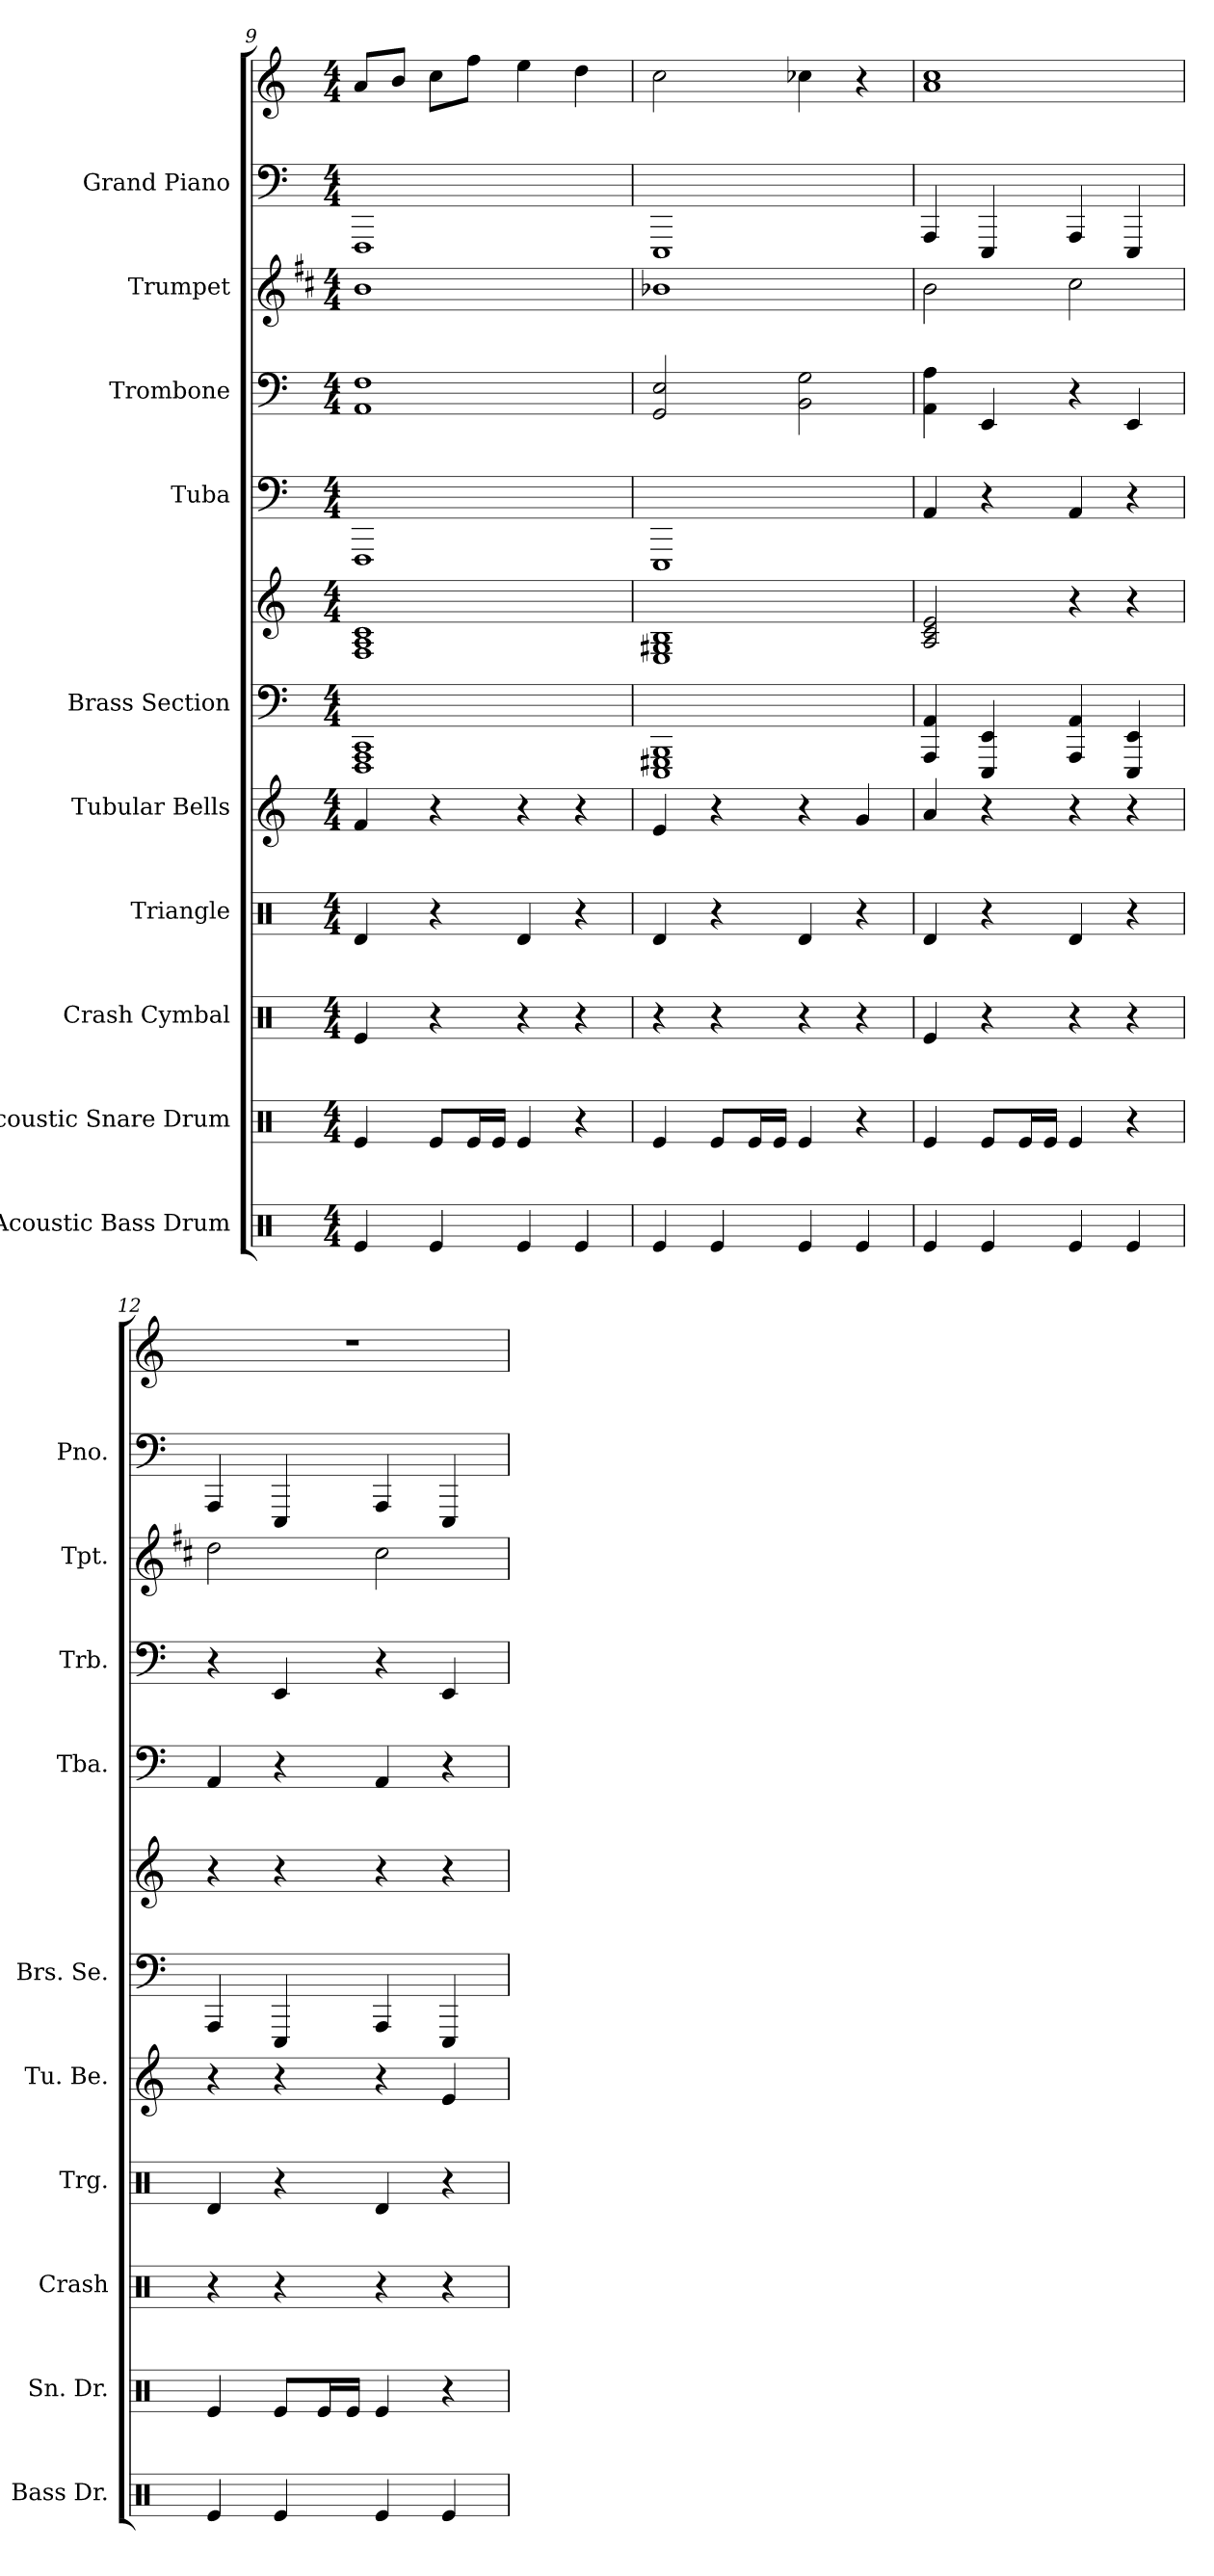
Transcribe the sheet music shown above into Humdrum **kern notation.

**kern	**kern	**kern	**kern	**kern	**kern	**kern	**kern	**kern	**kern	**kern	**kern
*part10	*part9	*part8	*part7	*part6	*part5	*part5	*part4	*part3	*part2	*part1	*part1
*staff12	*staff11	*staff10	*staff9	*staff8	*staff7	*staff6	*staff5	*staff4	*staff3	*staff2	*staff1
*I"Acoustic Bass Drum	*I"Acoustic Snare Drum	*I"Crash Cymbal	*I"Triangle	*I"Tubular Bells	*I"Brass Section	*	*I"Tuba	*I"Trombone	*I"Trumpet	*I"Grand Piano	*
*I'Bass Dr.	*I'Sn. Dr.	*I'Crash	*I'Trg.	*I'Tu. Be.	*I'Brs. Se.	*	*I'Tba.	*I'Trb.	*I'Tpt.	*I'Pno.	*
*clefX	*clefX	*clefX	*clefX	*clefG2	*clefF4	*clefG2	*clefF4	*clefF4	*clefG2	*clefF4	*clefG2
*	*	*	*	*	*	*	*	*	*ITrd1c2	*	*
*k[]	*k[]	*k[]	*k[]	*k[]	*k[]	*k[]	*k[]	*k[]	*k[]	*k[]	*k[]
*M4/4	*M4/4	*M4/4	*M4/4	*M4/4	*M4/4	*M4/4	*M4/4	*M4/4	*M4/4	*M4/4	*M4/4
=9	=9	=9	=9	=9	=9	=9	=9	=9	=9	=9	=9
4Re	4Re	4Re	4Rd	4f	1FFF 1CC 1AAA	1F 1A 1c	1FFF	1AA 1F	1a	1FFF	8aL
.	.	.	.	.	.	.	.	.	.	.	8bJ
4Re	8ReL	4r	4r	4r	.	.	.	.	.	.	8ccL
.	16ReL	.	.	.	.	.	.	.	.	.	8ffJ
.	16ReJJ	.	.	.	.	.	.	.	.	.	.
4Re	4Re	4r	4Rd	4r	.	.	.	.	.	.	4ee
4Re	4r	4r	4r	4r	.	.	.	.	.	.	4dd
=10	=10	=10	=10	=10	=10	=10	=10	=10	=10	=10	=10
4Re	4Re	4r	4Rd	4e	1EEE 1BBB 1GGG#X	1E 1G#X 1B	1EEE	2GG 2E	1a-X	1EEE	2cc
4Re	8ReL	4r	4r	4r	.	.	.	.	.	.	.
.	16ReL	.	.	.	.	.	.	.	.	.	.
.	16ReJJ	.	.	.	.	.	.	.	.	.	.
4Re	4Re	4r	4Rd	4r	.	.	.	2BB 2G	.	.	4cc-X
4Re	4r	4r	4r	4g	.	.	.	.	.	.	4r
=11	=11	=11	=11	=11	=11	=11	=11	=11	=11	=11	=11
4Re	4Re	4Re	4Rd	4a	4AA 4AAA	2A 2e 2c	4AA	4AA 4A	2a	4AAA	1a 1cc
4Re	8ReL	4r	4r	4r	4EEE 4EE	.	4r	4EE	.	4EEE	.
.	16ReL	.	.	.	.	.	.	.	.	.	.
.	16ReJJ	.	.	.	.	.	.	.	.	.	.
4Re	4Re	4r	4Rd	4r	4AAA 4AA	4r	4AA	4r	2b	4AAA	.
4Re	4r	4r	4r	4r	4EEE 4EE	4r	4r	4EE	.	4EEE	.
=12	=12	=12	=12	=12	=12	=12	=12	=12	=12	=12	=12
4Re	4Re	4r	4Rd	4r	4AAA	4r	4AA	4r	2cc	4AAA	1r
4Re	8ReL	4r	4r	4r	4EEE	4r	4r	4EE	.	4EEE	.
.	16ReL	.	.	.	.	.	.	.	.	.	.
.	16ReJJ	.	.	.	.	.	.	.	.	.	.
4Re	4Re	4r	4Rd	4r	4AAA	4r	4AA	4r	2b	4AAA	.
4Re	4r	4r	4r	4e	4EEE	4r	4r	4EE	.	4EEE	.
=	=	=	=	=	=	=	=	=	=	=	=
*-	*-	*-	*-	*-	*-	*-	*-	*-	*-	*-	*-
